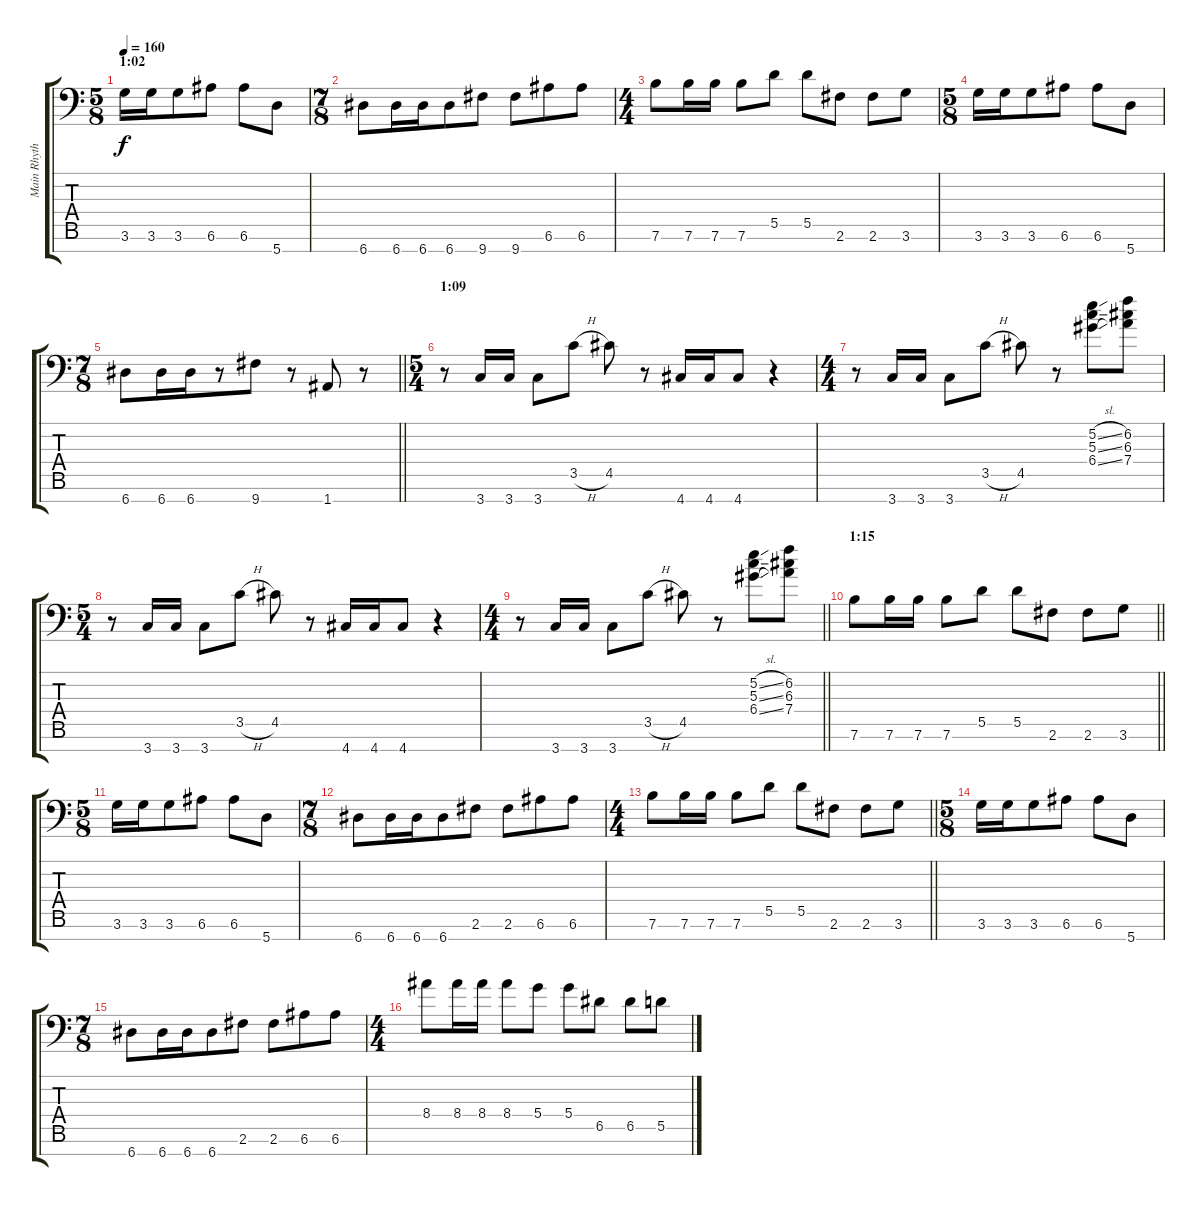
\track ("Main Rhythm Guitar L Different Sound" "Main Rhyth") {mute instrument overdrivenguitar}
\staff {score tabs}
\tuning (E4 B3 G3 D3 A2 E2 A1) {hide}
\ts (5 8)
\section ("" "1:02")
\tempo 160
\clef f4
\ks c
3.6.16{dy f} 3.6.16 3.6.8 6.6.8 6.6.8 5.7.8 |
\ts (7 8)
6.7.8 6.7.16 6.7.16 6.7.8 9.7.8 9.7.8 6.6.8 6.6.8 |
\ts (4 4)
7.6.8 7.6.16 7.6.16 7.6.8 5.5.8 5.5.8 2.6.8 2.6.8 3.6.8 |
\ts (5 8)
3.6.16 3.6.16 3.6.8 6.6.8 6.6.8 5.7.8 |
\ts (7 8)
\barLineRight lightlight
6.7.8 6.7.16 6.7.16 r.8 9.7.8 r.8 1.7.8 r.8 |
\ts (5 4)
\section ("" "1:09")
r.8 3.7.16 3.7.16 3.7.8 3.5{h}.8 4.5.8 r.8 4.7.16 4.7.16 4.7.8 r.4 |
\ts (4 4)
r.8 3.7.16 3.7.16 3.7.8 3.5{h}.8 4.5.8 r.8 (5.2{sl} 5.3{sl} 6.4{sl}).8 (6.2 6.3 7.4).8 |
\ts (5 4)
r.8 3.7.16 3.7.16 3.7.8 3.5{h}.8 4.5.8 r.8 4.7.16 4.7.16 4.7.8 r.4 |
\ts (4 4)
\barLineRight lightlight
r.8 3.7.16 3.7.16 3.7.8 3.5{h}.8 4.5.8 r.8 (5.2{sl} 5.3{sl} 6.4{sl}).8 (6.2 6.3 7.4).8 |
\section ("" "1:15")
\barLineRight lightlight
7.6.8 7.6.16 7.6.16 7.6.8 5.5.8 5.5.8 2.6.8 2.6.8 3.6.8 |
\ts (5 8)
3.6.16 3.6.16 3.6.8 6.6.8 6.6.8 5.7.8 |
\ts (7 8)
6.7.8 6.7.16 6.7.16 6.7.8 2.6.8 2.6.8 6.6.8 6.6.8 |
\ts (4 4)
\barLineRight lightlight
7.6.8 7.6.16 7.6.16 7.6.8 5.5.8 5.5.8 2.6.8 2.6.8 3.6.8 |
\ts (5 8)
3.6.16 3.6.16 3.6.8 6.6.8 6.6.8 5.7.8 |
\ts (7 8)
6.7.8 6.7.16 6.7.16 6.7.8 2.6.8 2.6.8 6.6.8 6.6.8 |
\ts (4 4)
8.4.8 8.4.16 8.4.16 8.4.8 5.4.8 5.4.8 6.5.8 6.5.8 5.5.8
